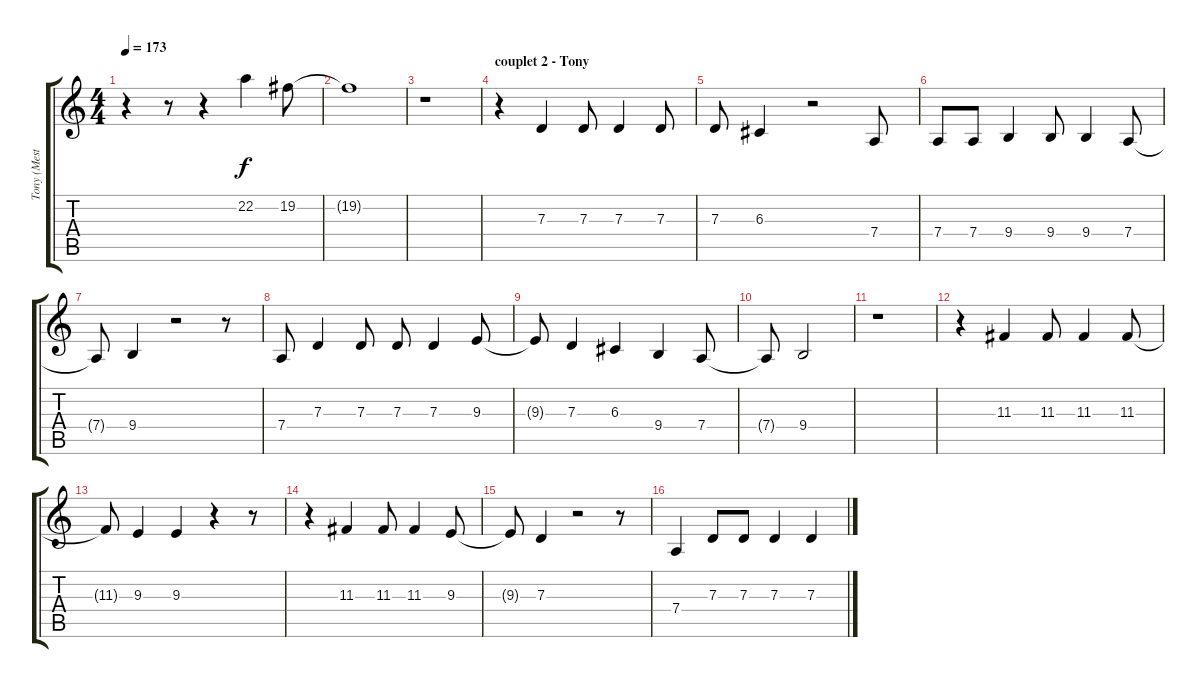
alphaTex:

\track ("Tony (Mest)" "Tony (Mest") {instrument tenorsax}
\staff {score tabs}
\tuning (E4 B3 G3 D3 A2 E2) {hide}
\ts (4 4)
\tempo 173
\clef g2
\ks c
r.4{dy f} r.8 r.4 22.2.4 19.2.8 |
19.2{t}.1 |
r.1 |
\section ("" "couplet 2 - Tony")
r.4 7.3.4{volume 16} 7.3.8 7.3.4 7.3.8 |
7.3.8 6.3.4 r.2 7.4.8 |
7.4.8 7.4.8 9.4.4 9.4.8 9.4.4 7.4.8 |
7.4{t}.8 9.4.4 r.2 r.8 |
7.4.8 7.3.4 7.3.8 7.3.8 7.3.4 9.3.8 |
9.3{t}.8 7.3.4 6.3.4 9.4.4 7.4.8 |
7.4{t}.8 9.4.2 |
r.1 |
r.4 11.3.4 11.3.8 11.3.4 11.3.8 |
11.3{t}.8 9.3.4 9.3.4 r.4 r.8 |
r.4 11.3.4 11.3.8 11.3.4 9.3.8 |
9.3{t}.8 7.3.4 r.2 r.8 |
7.4.4 7.3.8 7.3.8 7.3.4 7.3.4
